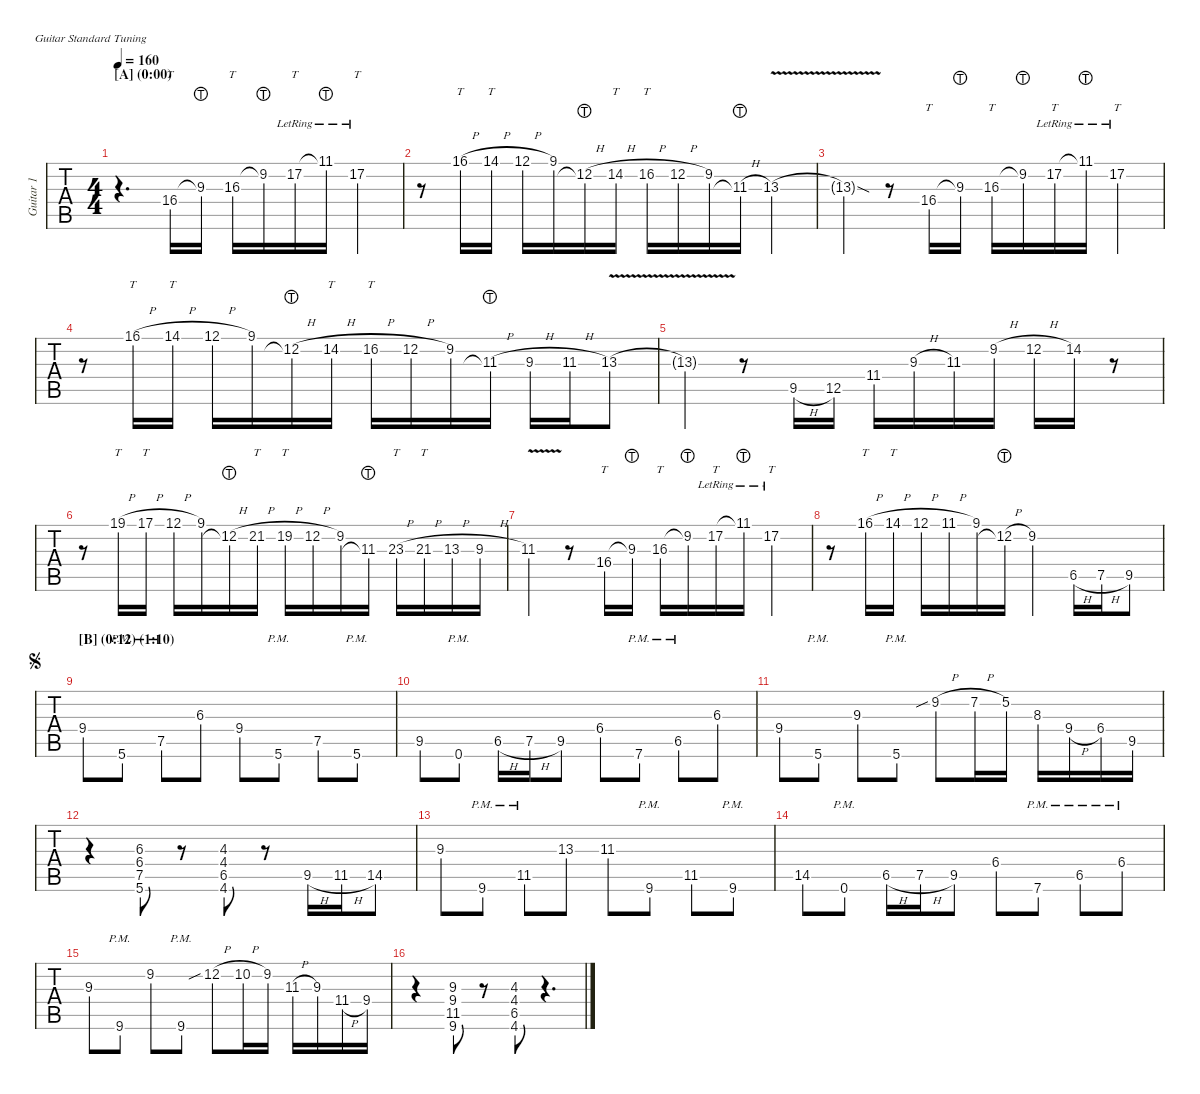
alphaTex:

\defaultSystemsLayout 4
\hideDynamics
\bracketExtendMode nobrackets
\multiTrackTrackNamePolicy allsystems
\firstSystemTrackNameMode fullname
\otherSystemsTrackNameMode fullname
\otherSystemsTrackNameOrientation horizontal
\track ("Guitar 1" "Guitar 1") {instrument overdrivenguitar}
\staff {tabs}
\tuning (E4 B3 G3 D3 A2 E2)
\ts (4 4)
\beaming (8 2 2 2 2)
\section ("A" "(0:00)")
\scale
1.02129
\tempo 160
\accidentals auto
\clef g2
\ottava regular
\simile none
\ks c
r.4{d dy mf instrument overdrivenguitar} 16.4{acc #}.16{tt} 9.3{lht}.16 16.3.16{tt} 9.2{lht acc #}.16 17.2{lr}.16{tt} 11.1{lht lr acc #}.16 17.2{lr}.4{tt} |
\scale
0.978712 r.8 16.1{h acc #}.16{tt} 14.1{h acc #}.16{tt} 12.1{h}.16 9.1{acc #}.16 12.2{h lht}.16 14.2{h acc #}.16{tt} 16.2{h acc #}.16{tt} 12.2{h}.16 9.2{acc #}.16 11.3{h lht acc #}.16 13.3{v acc #}.4 |
\scale
1.02054 13.3{v sod t acc #}.4 r.8 16.4{acc #}.16{tt} 9.3{lht}.16 16.3.16{tt} 9.2{lht acc #}.16 17.2{lr}.16{tt} 11.1{lht lr acc #}.16 17.2{lr}.4{tt} |
\scale
0.979465 r.8 16.1{h acc #}.16{tt} 14.1{h acc #}.16{tt} 12.1{h}.16 9.1{acc #}.16 12.2{h lht}.16 14.2{h acc #}.16{tt} 16.2{h acc #}.16{tt} 12.2{h}.16 9.2{acc #}.16 11.3{h lht acc #}.16 9.3{h}.16 11.3{h acc #}.16 13.3{v acc #}.8 |
13.3{v t acc #}.4 r.8 9.5{h acc #}.16 12.5.16 11.4{acc #}.16 9.3{h}.16 11.3{acc #}.16 9.2{h acc #}.16 12.2{h}.16 14.2{acc #}.16 r.8 |
r.8 19.1{h}.16{tt} 17.1{h}.16{tt} 12.1{h}.16 9.1{acc #}.16 12.2{h lht}.16 21.2{h acc #}.16{tt} 19.2{h acc #}.16{tt} 12.2{h}.16 9.2{acc #}.16 11.3{lht acc #}.16 23.3{h acc #}.16{tt} 21.3{h}.16{tt} 13.3{h acc #}.16 9.3{h}.16 |
\scale
1.02442 11.3{v acc #}.4 r.8 16.4{acc #}.16{tt} 9.3{lht}.16 16.3.16{tt} 9.2{lht acc #}.16 17.2{lr}.16{tt} 11.1{lht lr acc #}.16 17.2{lr}.4{tt} |
\scale
0.975579 r.8 16.1{h acc #}.16{tt} 14.1{h acc #}.16{tt} 12.1{h}.16 11.1{h acc #}.16 9.1{acc #}.16 12.2{h lht}.16 9.2{st acc #}.4 6.5{h acc #}.16 7.5{h}.16 9.5{acc #}.8 |
\section ("B" "(0:12) (1:10)")
\scale
1.00553
\jump segno
9.4.8 5.6{pm}.8 7.5{pm}.8 6.3{acc #}.8 9.4.8 5.6{pm}.8 7.5.8 5.6{pm}.8 |
\scale
0.995212 9.5{acc #}.8 0.6{pm}.8 6.5{h acc #}.16 7.5{h}.16 9.5{acc #}.8 6.4{acc #}.8 7.6{pm}.8 6.5{pm acc #}.8 6.3{acc #}.8 |
\scale
0.999255 9.4.8 5.6{pm}.8 9.3.8 5.6{pm}.8 9.2{sib h acc #}.8 7.2{h acc #}.16 5.2.16 8.3{acc #}.16 9.4{h}.16 6.4{acc #}.16 9.5{acc #}.16 |
\scale
1.00634 r.4 (6.4{acc #} 7.5 5.6 6.3{acc #}).8 r.8 (4.4{acc #} 6.5{acc #} 4.6{acc #} 4.3).8 r.8 9.5{h acc #}.16 11.5{h acc #}.16 14.5.8 |
\scale
0.996015 9.3.8 9.6{pm acc #}.8 11.5{pm acc #}.8 13.3{acc #}.8 11.3{acc #}.8 9.6{pm acc #}.8 11.5{acc #}.8 9.6{pm acc #}.8 |
\scale
0.997646 14.5.8 0.6{pm}.8 6.5{h acc #}.16 7.5{h}.16 9.5{acc #}.8 6.4{acc #}.8 7.6{pm}.8 6.5{pm acc #}.8 6.4{pm acc #}.8 |
\scale
1.02014 9.3.8 9.6{pm acc #}.8 9.2{acc #}.8 9.6{pm acc #}.8 12.2{sib h}.8 10.2{h}.16 9.2{acc #}.16 11.3{h acc #}.16 9.3.16 11.4{h acc #}.16 9.4.16 |
\scale
0.979862 r.4 (9.4 11.5{acc #} 9.6{acc #} 9.3).8 r.8 (4.3 4.4{acc #} 4.6{acc #} 6.5{acc #}).8 r.4{d}
